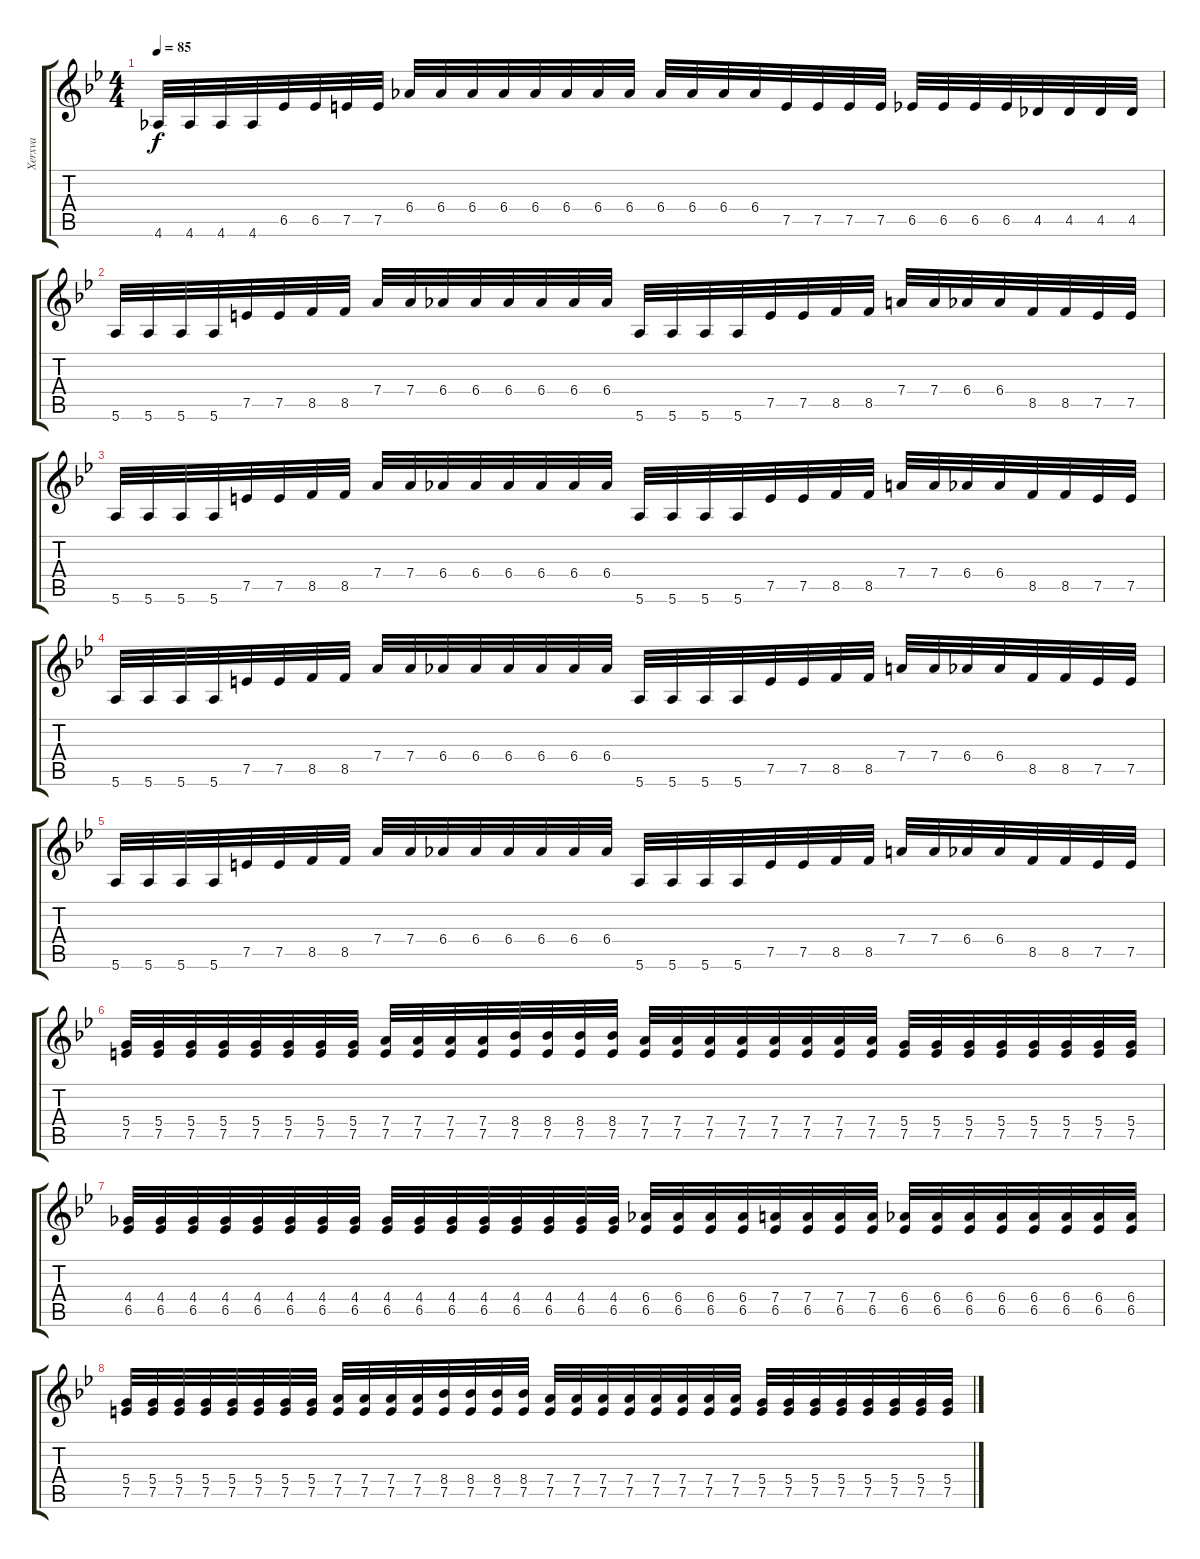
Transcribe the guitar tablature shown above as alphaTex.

\track ("Xerxva" "Xerxva") {instrument distortionguitar}
\staff {score tabs}
\tuning (E4 B3 G3 D3 A2 E2) {hide}
\ts (4 4)
\tempo 85
\clef g2
\ks gminor
4.6.32{dy f} 4.6.32 4.6.32 4.6.32 6.5.32 6.5.32 7.5.32 7.5.32 6.4.32 6.4.32 6.4.32 6.4.32 6.4.32 6.4.32 6.4.32 6.4.32 6.4.32 6.4.32 6.4.32 6.4.32 7.5.32 7.5.32 7.5.32 7.5.32 6.5.32 6.5.32 6.5.32 6.5.32 4.5.32 4.5.32 4.5.32 4.5.32 |
5.6.32 5.6.32 5.6.32 5.6.32 7.5.32 7.5.32 8.5.32 8.5.32 7.4.32 7.4.32 6.4.32 6.4.32 6.4.32 6.4.32 6.4.32 6.4.32 5.6.32 5.6.32 5.6.32 5.6.32 7.5.32 7.5.32 8.5.32 8.5.32 7.4.32 7.4.32 6.4.32 6.4.32 8.5.32 8.5.32 7.5.32 7.5.32 |
5.6.32 5.6.32 5.6.32 5.6.32 7.5.32 7.5.32 8.5.32 8.5.32 7.4.32 7.4.32 6.4.32 6.4.32 6.4.32 6.4.32 6.4.32 6.4.32 5.6.32 5.6.32 5.6.32 5.6.32 7.5.32 7.5.32 8.5.32 8.5.32 7.4.32 7.4.32 6.4.32 6.4.32 8.5.32 8.5.32 7.5.32 7.5.32 |
5.6.32 5.6.32 5.6.32 5.6.32 7.5.32 7.5.32 8.5.32 8.5.32 7.4.32 7.4.32 6.4.32 6.4.32 6.4.32 6.4.32 6.4.32 6.4.32 5.6.32 5.6.32 5.6.32 5.6.32 7.5.32 7.5.32 8.5.32 8.5.32 7.4.32 7.4.32 6.4.32 6.4.32 8.5.32 8.5.32 7.5.32 7.5.32 |
5.6.32 5.6.32 5.6.32 5.6.32 7.5.32 7.5.32 8.5.32 8.5.32 7.4.32 7.4.32 6.4.32 6.4.32 6.4.32 6.4.32 6.4.32 6.4.32 5.6.32 5.6.32 5.6.32 5.6.32 7.5.32 7.5.32 8.5.32 8.5.32 7.4.32 7.4.32 6.4.32 6.4.32 8.5.32 8.5.32 7.5.32 7.5.32 |
(5.4 7.5).32 (5.4 7.5).32 (5.4 7.5).32 (5.4 7.5).32 (5.4 7.5).32 (5.4 7.5).32 (5.4 7.5).32 (5.4 7.5).32 (7.4 7.5).32 (7.4 7.5).32 (7.4 7.5).32 (7.4 7.5).32 (8.4 7.5).32 (8.4 7.5).32 (8.4 7.5).32 (8.4 7.5).32 (7.4 7.5).32 (7.4 7.5).32 (7.4 7.5).32 (7.4 7.5).32 (7.4 7.5).32 (7.4 7.5).32 (7.4 7.5).32 (7.4 7.5).32 (5.4 7.5).32 (5.4 7.5).32 (5.4 7.5).32 (5.4 7.5).32 (5.4 7.5).32 (5.4 7.5).32 (5.4 7.5).32 (5.4 7.5).32 |
(4.4 6.5).32 (4.4 6.5).32 (4.4 6.5).32 (4.4 6.5).32 (4.4 6.5).32 (4.4 6.5).32 (4.4 6.5).32 (4.4 6.5).32 (4.4 6.5).32 (4.4 6.5).32 (4.4 6.5).32 (4.4 6.5).32 (4.4 6.5).32 (4.4 6.5).32 (4.4 6.5).32 (4.4 6.5).32 (6.4 6.5).32 (6.4 6.5).32 (6.4 6.5).32 (6.4 6.5).32 (7.4 6.5).32 (7.4 6.5).32 (7.4 6.5).32 (7.4 6.5).32 (6.4 6.5).32 (6.4 6.5).32 (6.4 6.5).32 (6.4 6.5).32 (6.4 6.5).32 (6.4 6.5).32 (6.4 6.5).32 (6.4 6.5).32 |
(5.4 7.5).32 (5.4 7.5).32 (5.4 7.5).32 (5.4 7.5).32 (5.4 7.5).32 (5.4 7.5).32 (5.4 7.5).32 (5.4 7.5).32 (7.4 7.5).32 (7.4 7.5).32 (7.4 7.5).32 (7.4 7.5).32 (8.4 7.5).32 (8.4 7.5).32 (8.4 7.5).32 (8.4 7.5).32 (7.4 7.5).32 (7.4 7.5).32 (7.4 7.5).32 (7.4 7.5).32 (7.4 7.5).32 (7.4 7.5).32 (7.4 7.5).32 (7.4 7.5).32 (5.4 7.5).32 (5.4 7.5).32 (5.4 7.5).32 (5.4 7.5).32 (5.4 7.5).32 (5.4 7.5).32 (5.4 7.5).32 (5.4 7.5).32
